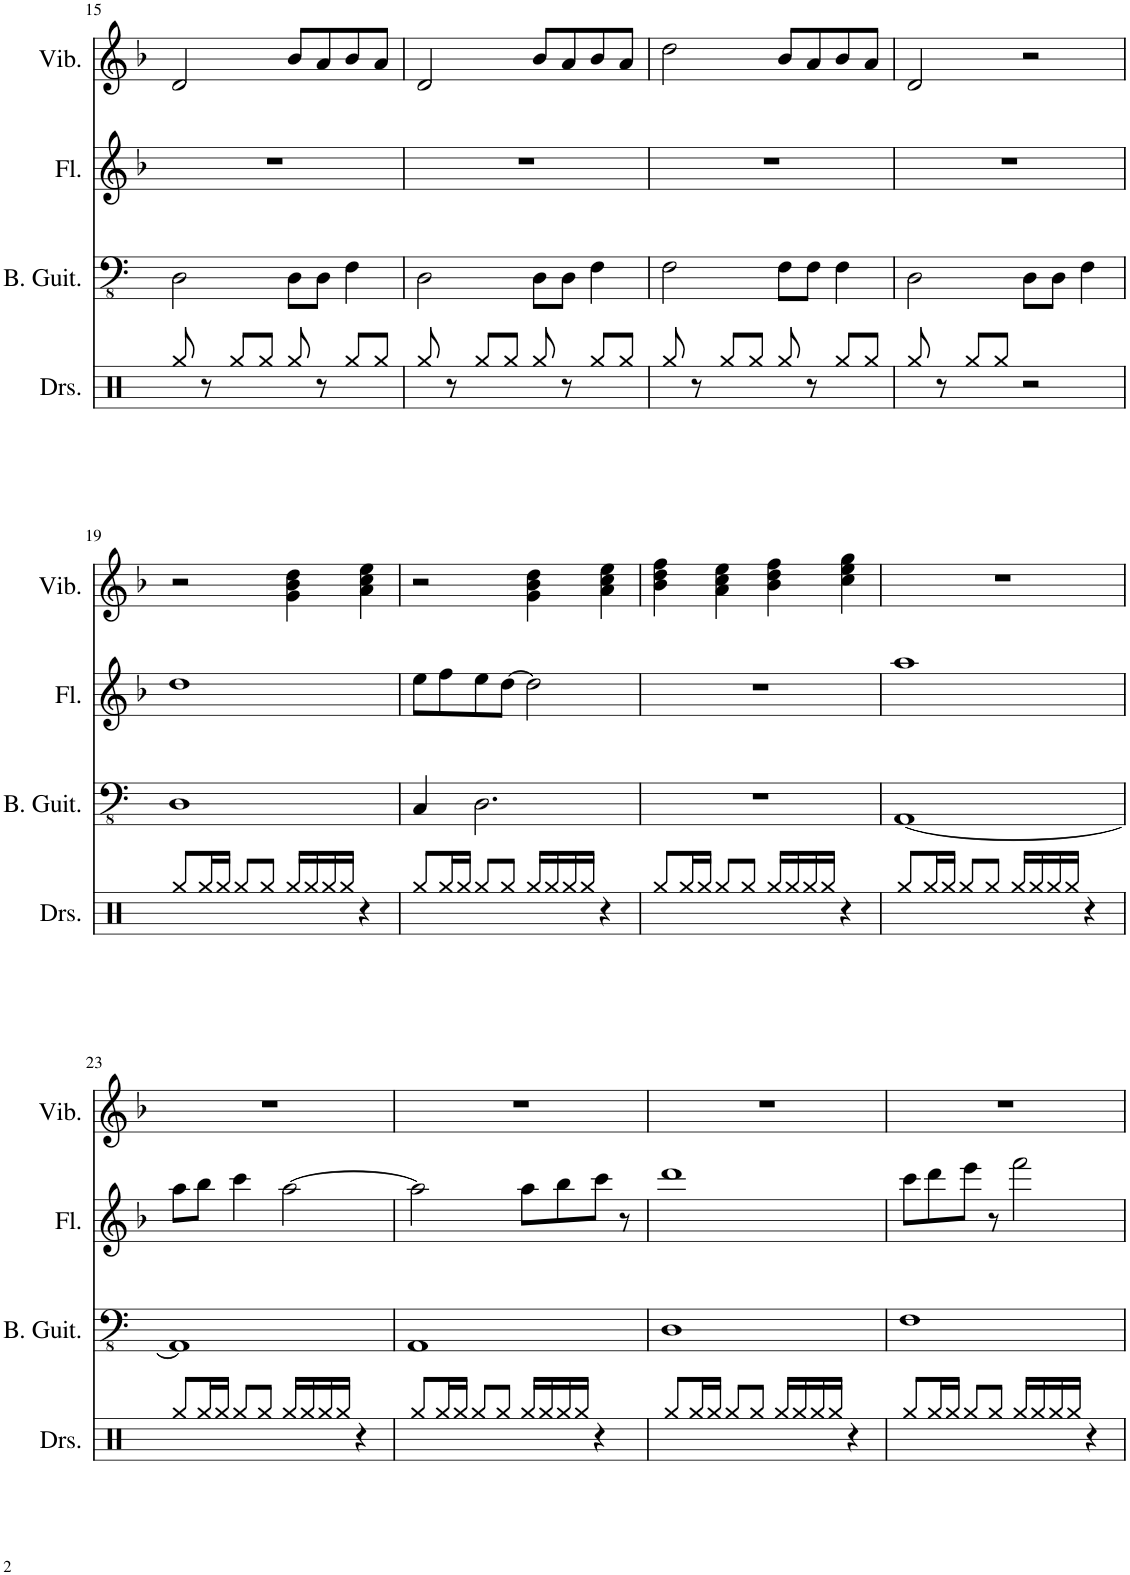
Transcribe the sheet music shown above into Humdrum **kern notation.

**kern	**kern	**kern	**kern
*part4	*part3	*part2	*part1
*staff4	*staff3	*staff2	*staff1
*I"Drumset	*I"Bass Guitar	*I"Flute	*I"Vibraphone
*I'Drs.	*I'B. Guit.	*I'Fl.	*I'Vib.
!!LO:PB:g=z
*clefX	*clefFv4	*clefG2	*clefG2
*k[]	*k[]	*k[b-]	*k[b-]
*M4/4	*M4/4	*M4/4	*M4/4
=15	=15	=15	=15
8Rgg/	2DD\	1r	2d/
8r	.	.	.
8Rgg/L	.	.	.
8Rgg/J	.	.	.
8Rgg/	8DD\L	.	8b-/L
8r	8DD\J	.	8a/
8Rgg/L	4FF\	.	8b-/
8Rgg/J	.	.	8a/J
=16	=16	=16	=16
8Rgg/	2DD\	1r	2d/
8r	.	.	.
8Rgg/L	.	.	.
8Rgg/J	.	.	.
8Rgg/	8DD\L	.	8b-/L
8r	8DD\J	.	8a/
8Rgg/L	4FF\	.	8b-/
8Rgg/J	.	.	8a/J
=17	=17	=17	=17
8Rgg/	2FF\	1r	2dd\
8r	.	.	.
8Rgg/L	.	.	.
8Rgg/J	.	.	.
8Rgg/	8FF\L	.	8b-/L
8r	8FF\J	.	8a/
8Rgg/L	4FF\	.	8b-/
8Rgg/J	.	.	8a/J
=18	=18	=18	=18
8Rgg/	2DD\	1r	2d/
8r	.	.	.
8Rgg/L	.	.	.
8Rgg/J	.	.	.
2r	8DD\L	.	2r
.	8DD\J	.	.
.	4FF\	.	.
!!LO:LB:g=z
=19	=19	=19	=19
8Rgg/L	1DD	1dd	2r
16Rgg/L	.	.	.
16Rgg/JJ	.	.	.
8Rgg/L	.	.	.
8Rgg/J	.	.	.
16Rgg/LL	.	.	4g\ 4b-\ 4dd\
16Rgg/	.	.	.
16Rgg/	.	.	.
16Rgg/JJ	.	.	.
4r	.	.	4a\ 4cc\ 4ee\
=20	=20	=20	=20
8Rgg/L	4CC/	8ee\L	2r
16Rgg/L	.	8ff\	.
16Rgg/JJ	.	.	.
8Rgg/L	2.DD\	8ee\	.
8Rgg/J	.	[8dd\J	.
16Rgg/LL	.	2dd\]	4g\ 4b-\ 4dd\
16Rgg/	.	.	.
16Rgg/	.	.	.
16Rgg/JJ	.	.	.
4r	.	.	4a\ 4cc\ 4ee\
=21	=21	=21	=21
8Rgg/L	1r	1r	4b-\ 4dd\ 4ff\
16Rgg/L	.	.	.
16Rgg/JJ	.	.	.
8Rgg/L	.	.	4a\ 4cc\ 4ee\
8Rgg/J	.	.	.
16Rgg/LL	.	.	4b-\ 4dd\ 4ff\
16Rgg/	.	.	.
16Rgg/	.	.	.
16Rgg/JJ	.	.	.
4r	.	.	4cc\ 4ee\ 4gg\
=22	=22	=22	=22
8Rgg/L	[1AAA	1aa	1r
16Rgg/L	.	.	.
16Rgg/JJ	.	.	.
8Rgg/L	.	.	.
8Rgg/J	.	.	.
16Rgg/LL	.	.	.
16Rgg/	.	.	.
16Rgg/	.	.	.
16Rgg/JJ	.	.	.
4r	.	.	.
!!LO:LB:g=z
=23	=23	=23	=23
8Rgg/L	1AAA]	8aa\L	1r
16Rgg/L	.	8bb-\J	.
16Rgg/JJ	.	.	.
8Rgg/L	.	4ccc\	.
8Rgg/J	.	.	.
16Rgg/LL	.	[2aa\	.
16Rgg/	.	.	.
16Rgg/	.	.	.
16Rgg/JJ	.	.	.
4r	.	.	.
=24	=24	=24	=24
8Rgg/L	1AAA	2aa\]	1r
16Rgg/L	.	.	.
16Rgg/JJ	.	.	.
8Rgg/L	.	.	.
8Rgg/J	.	.	.
16Rgg/LL	.	8aa\L	.
16Rgg/	.	.	.
16Rgg/	.	8bb-\	.
16Rgg/JJ	.	.	.
4r	.	8ccc\J	.
.	.	8r	.
=25	=25	=25	=25
8Rgg/L	1DD	1ddd	1r
16Rgg/L	.	.	.
16Rgg/JJ	.	.	.
8Rgg/L	.	.	.
8Rgg/J	.	.	.
16Rgg/LL	.	.	.
16Rgg/	.	.	.
16Rgg/	.	.	.
16Rgg/JJ	.	.	.
4r	.	.	.
=26	=26	=26	=26
8Rgg/L	1FF	8ccc\L	1r
16Rgg/L	.	8ddd\	.
16Rgg/JJ	.	.	.
8Rgg/L	.	8eee\J	.
8Rgg/J	.	8r	.
16Rgg/LL	.	2fff\	.
16Rgg/	.	.	.
16Rgg/	.	.	.
16Rgg/JJ	.	.	.
4r	.	.	.
=	=	=	=
*-	*-	*-	*-
